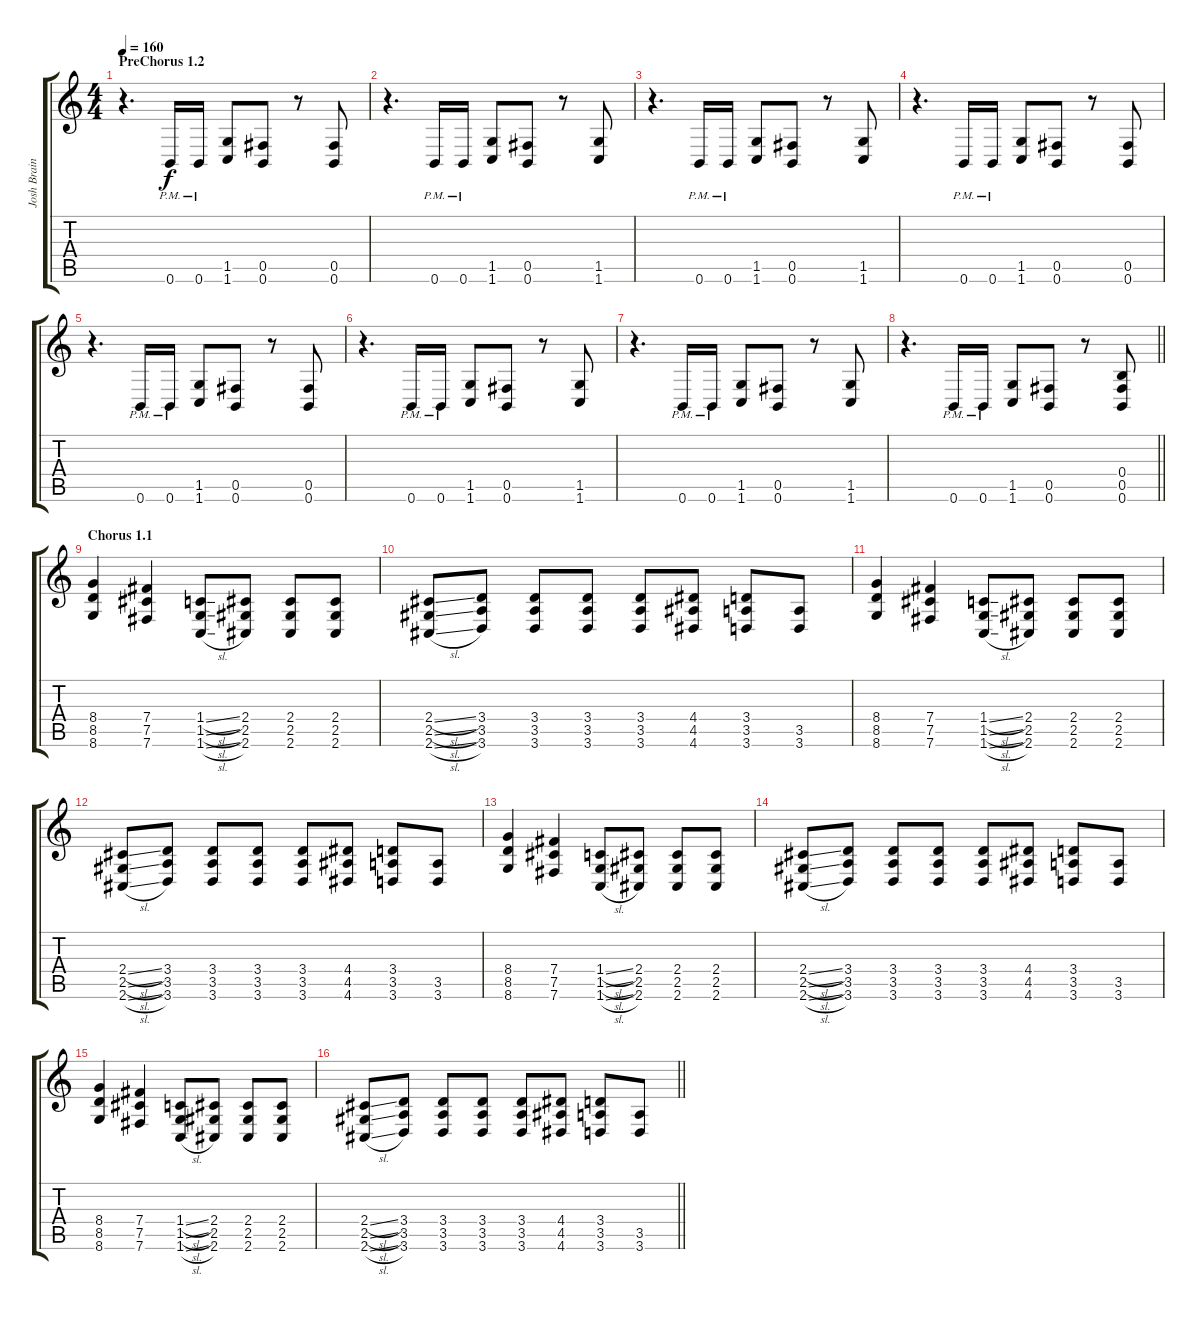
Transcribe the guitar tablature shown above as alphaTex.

\track ("Josh Brainard" "Josh Brain") {instrument distortionguitar}
\staff {score tabs}
\tuning (Db4 Ab3 E3 B2 Gb2 B1) {hide}
\ts (4 4)
\section ("" "PreChorus 1.2")
\tempo 160
\clef g2
\ks c
r.4{d dy f} 0.6{pm}.16 0.6{pm}.16 (1.5 1.6).8 (0.5 0.6).8 r.8 (0.5 0.6).8 |
r.4{d} 0.6{pm}.16 0.6{pm}.16 (1.5 1.6).8 (0.5 0.6).8 r.8 (1.5 1.6).8 |
r.4{d} 0.6{pm}.16 0.6{pm}.16 (1.5 1.6).8 (0.5 0.6).8 r.8 (1.5 1.6).8 |
r.4{d} 0.6{pm}.16 0.6{pm}.16 (1.5 1.6).8 (0.5 0.6).8 r.8 (0.5 0.6).8 |
r.4{d} 0.6{pm}.16 0.6{pm}.16 (1.5 1.6).8 (0.5 0.6).8 r.8 (0.5 0.6).8 |
r.4{d} 0.6{pm}.16 0.6{pm}.16 (1.5 1.6).8 (0.5 0.6).8 r.8 (1.5 1.6).8 |
r.4{d} 0.6{pm}.16 0.6{pm}.16 (1.5 1.6).8 (0.5 0.6).8 r.8 (1.5 1.6).8 |
\barLineRight lightlight
r.4{d} 0.6{pm}.16 0.6{pm}.16 (1.5 1.6).8 (0.5 0.6).8 r.8 (0.4 0.5 0.6).8 |
\section ("" "Chorus 1.1")
(8.4 8.5 8.6).4 (7.4 7.5 7.6).4 (1.4{sl} 1.5{sl} 1.6{sl}).8 (2.4 2.5 2.6).8 (2.4 2.5 2.6).8 (2.4 2.5 2.6).8 |
(2.4{sl} 2.5{sl} 2.6{sl}).8 (3.4 3.5 3.6).8 (3.4 3.5 3.6).8 (3.4 3.5 3.6).8 (3.4 3.5 3.6).8 (4.4 4.5 4.6).8 (3.4 3.5 3.6).8 (3.5 3.6).8 |
(8.4 8.5 8.6).4 (7.4 7.5 7.6).4 (1.4{sl} 1.5{sl} 1.6{sl}).8 (2.4 2.5 2.6).8 (2.4 2.5 2.6).8 (2.4 2.5 2.6).8 |
(2.4{sl} 2.5{sl} 2.6{sl}).8 (3.4 3.5 3.6).8 (3.4 3.5 3.6).8 (3.4 3.5 3.6).8 (3.4 3.5 3.6).8 (4.4 4.5 4.6).8 (3.4 3.5 3.6).8 (3.5 3.6).8 |
(8.4 8.5 8.6).4 (7.4 7.5 7.6).4 (1.4{sl} 1.5{sl} 1.6{sl}).8 (2.4 2.5 2.6).8 (2.4 2.5 2.6).8 (2.4 2.5 2.6).8 |
(2.4{sl} 2.5{sl} 2.6{sl}).8 (3.4 3.5 3.6).8 (3.4 3.5 3.6).8 (3.4 3.5 3.6).8 (3.4 3.5 3.6).8 (4.4 4.5 4.6).8 (3.4 3.5 3.6).8 (3.5 3.6).8 |
(8.4 8.5 8.6).4 (7.4 7.5 7.6).4 (1.4{sl} 1.5{sl} 1.6{sl}).8 (2.4 2.5 2.6).8 (2.4 2.5 2.6).8 (2.4 2.5 2.6).8 |
\barLineRight lightlight
(2.4{sl} 2.5{sl} 2.6{sl}).8 (3.4 3.5 3.6).8 (3.4 3.5 3.6).8 (3.4 3.5 3.6).8 (3.4 3.5 3.6).8 (4.4 4.5 4.6).8 (3.4 3.5 3.6).8 (3.5 3.6).8
